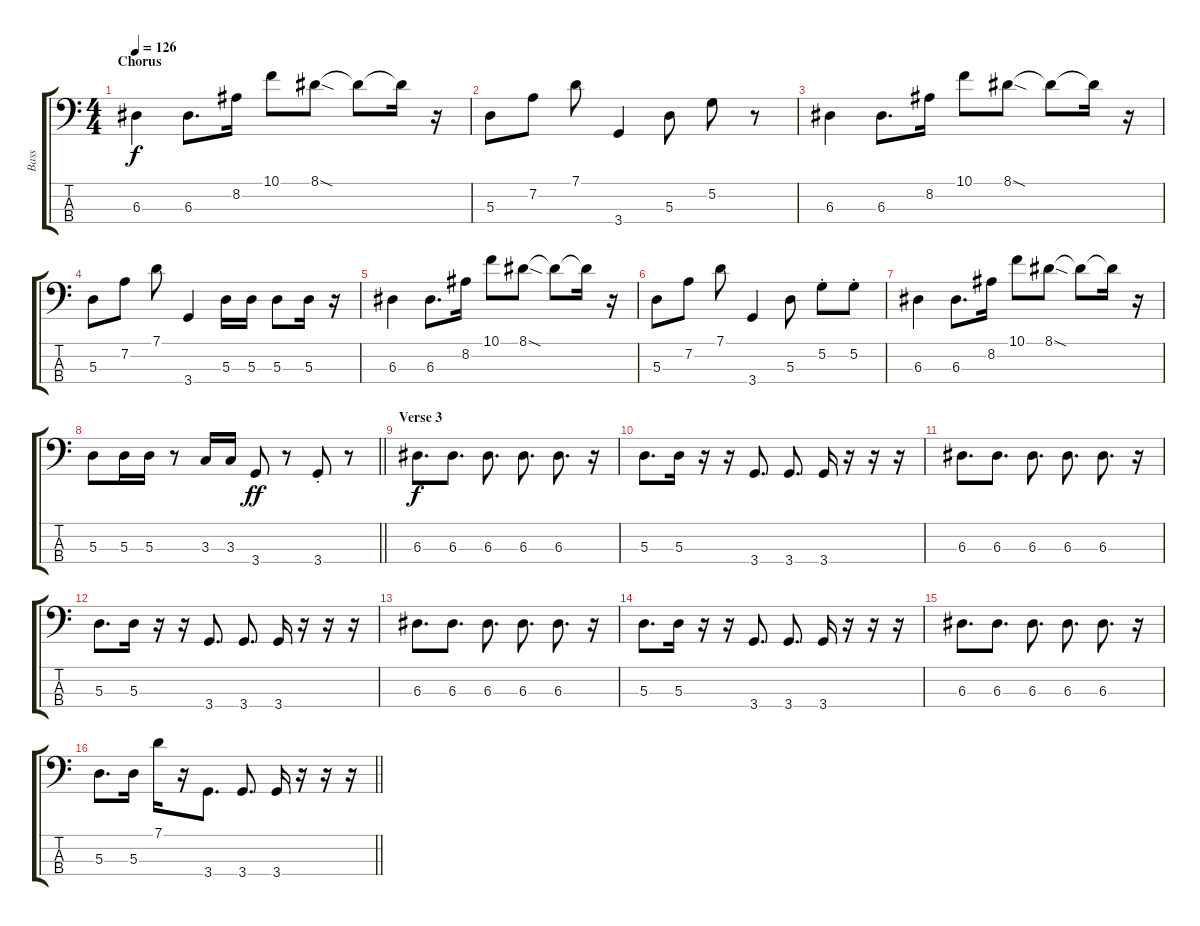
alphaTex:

\track ("Bass" "Bass") {instrument electricbassfinger}
\staff {score tabs}
\tuning (G2 D2 A1 E1) {hide}
\ts (4 4)
\section ("" "Chorus")
\tempo 126
\clef f4
\ks c
6.3.4{dy f} 6.3.8{d} 8.2.16 10.1.8 8.1{sod}.8 8.1{t}.8 8.1{t}.16 r.16 |
5.3.8 7.2.8 7.1.8 3.4.4 5.3.8 5.2.8 r.8 |
6.3.4 6.3.8{d} 8.2.16 10.1.8 8.1{sod}.8 8.1{t}.8 8.1{t}.16 r.16 |
5.3.8 7.2.8 7.1.8 3.4.4 5.3.16 5.3.16 5.3.8 5.3.16 r.16 |
6.3.4 6.3.8{d} 8.2.16 10.1.8 8.1{sod}.8 8.1{t}.8 8.1{t}.16 r.16 |
5.3.8 7.2.8 7.1.8 3.4.4 5.3.8 5.2{st}.8 5.2{st}.8 |
6.3.4 6.3.8{d} 8.2.16 10.1.8 8.1{sod}.8 8.1{t}.8 8.1{t}.16 r.16 |
\barLineRight lightlight
5.3.8 5.3.16 5.3.16 r.8 3.3.16 3.3.16 3.4.8{dy ff} r.8 3.4{st}.8 r.8 |
\section ("" "Verse 3")
6.3.8{d dy f} 6.3.8{d} 6.3.8{d} 6.3.8{d} 6.3.8{d} r.16 |
5.3.8{d} 5.3.16 r.16 r.16 3.4.8{d} 3.4.8{d} 3.4.16 r.16 r.16 r.16 |
6.3.8{d} 6.3.8{d} 6.3.8{d} 6.3.8{d} 6.3.8{d} r.16 |
5.3.8{d} 5.3.16 r.16 r.16 3.4.8{d} 3.4.8{d} 3.4.16 r.16 r.16 r.16 |
6.3.8{d} 6.3.8{d} 6.3.8{d} 6.3.8{d} 6.3.8{d} r.16 |
5.3.8{d} 5.3.16 r.16 r.16 3.4.8{d} 3.4.8{d} 3.4.16 r.16 r.16 r.16 |
6.3.8{d} 6.3.8{d} 6.3.8{d} 6.3.8{d} 6.3.8{d} r.16 |
\barLineRight lightlight
5.3.8{d} 5.3.16 7.1.16 r.16 3.4.8{d} 3.4.8{d} 3.4.16 r.16 r.16 r.16
